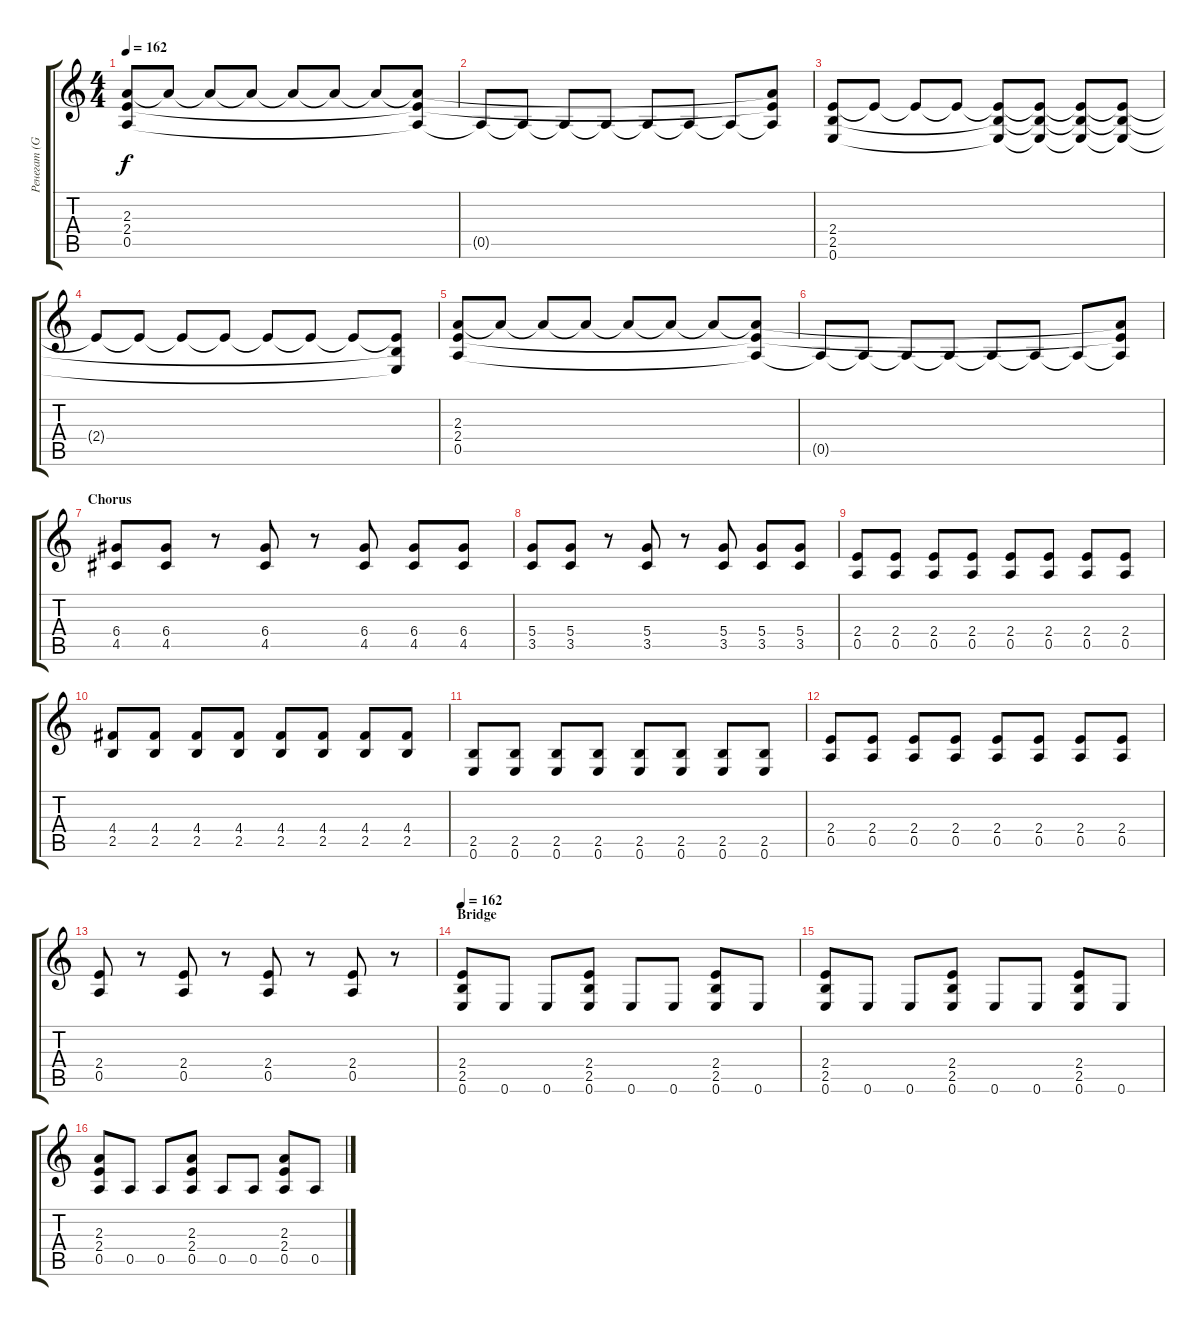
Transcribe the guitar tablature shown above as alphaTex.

\track ("Ренегат (Guitar 1)" "Ренегат (G") {instrument distortionguitar}
\staff {score tabs}
\tuning (E4 B3 G3 D3 A2 E2) {hide}
\ts (4 4)
\tempo 162
\clef g2
\ks c
(2.3 2.4 0.5).8{dy f} 2.3{t}.8 2.3{t}.8 2.3{t}.8 2.3{t}.8 2.3{t}.8 2.3{t}.8 (2.3{t} 2.4{t} 0.5{t}).8 |
0.5{t}.8 0.5{t}.8 0.5{t}.8 0.5{t}.8 0.5{t}.8 0.5{t}.8 0.5{t}.8 (2.3{t} 2.4{t} 0.5{t}).8 |
(2.4 2.5 0.6).8 2.4{t}.8 2.4{t}.8 2.4{t}.8 (2.4{t} 2.5{t} 0.6{t}).8 (2.4{t} 2.5{t} 0.6{t}).8 (2.4{t} 2.5{t} 0.6{t}).8 (2.4{t} 2.5{t} 0.6{t}).8 |
2.4{t}.8 2.4{t}.8 2.4{t}.8 2.4{t}.8 2.4{t}.8 2.4{t}.8 2.4{t}.8 (2.4{t} 2.5{t} 0.6{t}).8 |
(2.3 2.4 0.5).8 2.3{t}.8 2.3{t}.8 2.3{t}.8 2.3{t}.8 2.3{t}.8 2.3{t}.8 (2.3{t} 2.4{t} 0.5{t}).8 |
0.5{t}.8 0.5{t}.8 0.5{t}.8 0.5{t}.8 0.5{t}.8 0.5{t}.8 0.5{t}.8 (2.3{t} 2.4{t} 0.5{t}).8 |
\section ("" "Chorus")
(6.4 4.5).8 (6.4 4.5).8 r.8 (6.4 4.5).8 r.8 (6.4 4.5).8 (6.4 4.5).8 (6.4 4.5).8 |
(5.4 3.5).8 (5.4 3.5).8 r.8 (5.4 3.5).8 r.8 (5.4 3.5).8 (5.4 3.5).8 (5.4 3.5).8 |
(2.4 0.5).8 (2.4 0.5).8 (2.4 0.5).8 (2.4 0.5).8 (2.4 0.5).8 (2.4 0.5).8 (2.4 0.5).8 (2.4 0.5).8 |
(4.4 2.5).8 (4.4 2.5).8 (4.4 2.5).8 (4.4 2.5).8 (4.4 2.5).8 (4.4 2.5).8 (4.4 2.5).8 (4.4 2.5).8 |
(2.5 0.6).8 (2.5 0.6).8 (2.5 0.6).8 (2.5 0.6).8 (2.5 0.6).8 (2.5 0.6).8 (2.5 0.6).8 (2.5 0.6).8 |
(2.4 0.5).8 (2.4 0.5).8 (2.4 0.5).8 (2.4 0.5).8 (2.4 0.5).8 (2.4 0.5).8 (2.4 0.5).8 (2.4 0.5).8 |
(2.4 0.5).8 r.8 (2.4 0.5).8 r.8 (2.4 0.5).8 r.8 (2.4 0.5).8 r.8 |
\section ("" "Bridge")
\tempo 162
(2.4 2.5 0.6).8{volume 10} 0.6.8 0.6.8 (2.4 2.5 0.6).8 0.6.8 0.6.8 (2.4 2.5 0.6).8 0.6.8 |
(2.4 2.5 0.6).8 0.6.8 0.6.8 (2.4 2.5 0.6).8 0.6.8 0.6.8 (2.4 2.5 0.6).8 0.6.8 |
(2.3 2.4 0.5).8 0.5.8 0.5.8 (2.3 2.4 0.5).8 0.5.8 0.5.8 (2.3 2.4 0.5).8 0.5.8
